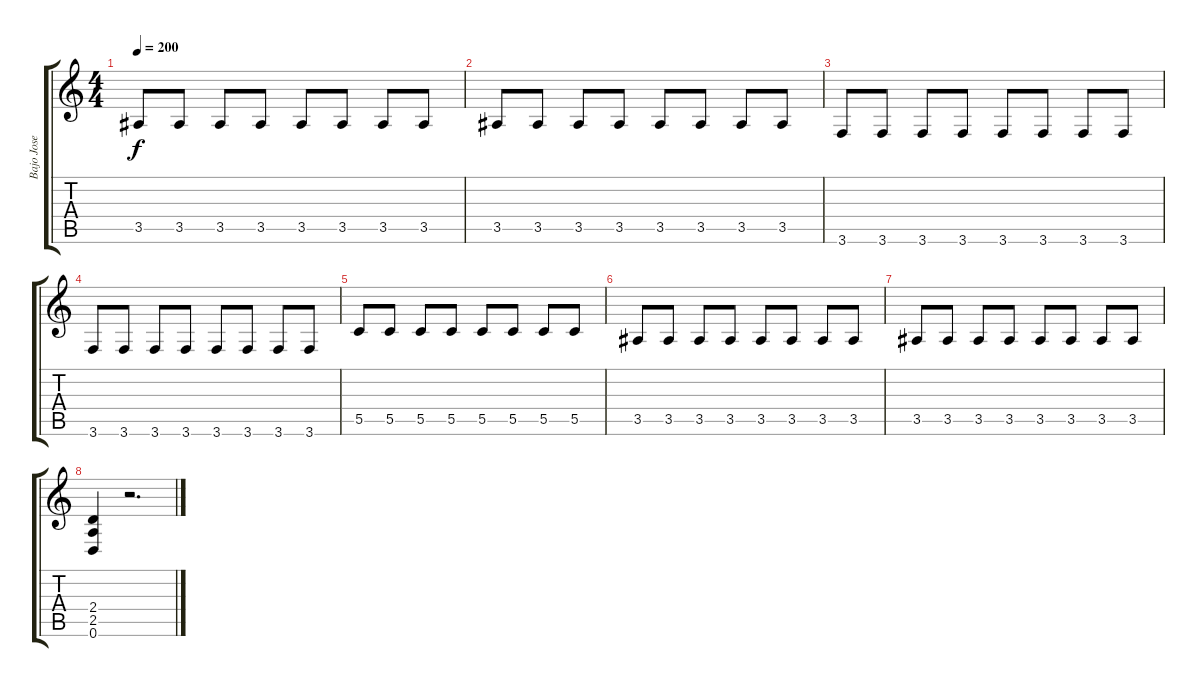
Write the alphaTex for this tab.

\track ("Bajo Jose" "Bajo Jose") {instrument electricbasspick}
\staff {score tabs}
\tuning (D4 A3 F3 C3 G2 D2) {hide}
\ts (4 4)
\tempo 200
\clef g2
\ks c
3.5.8{dy f} 3.5.8 3.5.8 3.5.8 3.5.8 3.5.8 3.5.8 3.5.8 |
3.5.8 3.5.8 3.5.8 3.5.8 3.5.8 3.5.8 3.5.8 3.5.8 |
3.6.8 3.6.8 3.6.8 3.6.8 3.6.8 3.6.8 3.6.8 3.6.8 |
3.6.8 3.6.8 3.6.8 3.6.8 3.6.8 3.6.8 3.6.8 3.6.8 |
5.5.8 5.5.8 5.5.8 5.5.8 5.5.8 5.5.8 5.5.8 5.5.8 |
3.5.8 3.5.8 3.5.8 3.5.8 3.5.8 3.5.8 3.5.8 3.5.8 |
3.5.8 3.5.8 3.5.8 3.5.8 3.5.8 3.5.8 3.5.8 3.5.8 |
(2.4 2.5 0.6).4 r.2{d}
